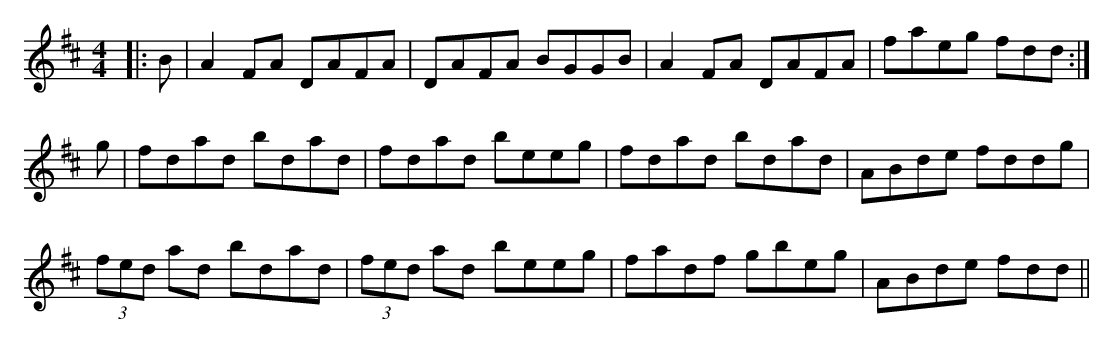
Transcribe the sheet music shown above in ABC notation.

X:1
M:4/4
K:D
|:B|A2FA DAFA|DAFA BGGB|A2FA DAFA|faeg fdd:|
g|fdad bdad|fdad beeg|fdad bdad|ABde fddg|
(3fed ad bdad|(3fed ad beeg|fadf gbeg|ABde fdd||
